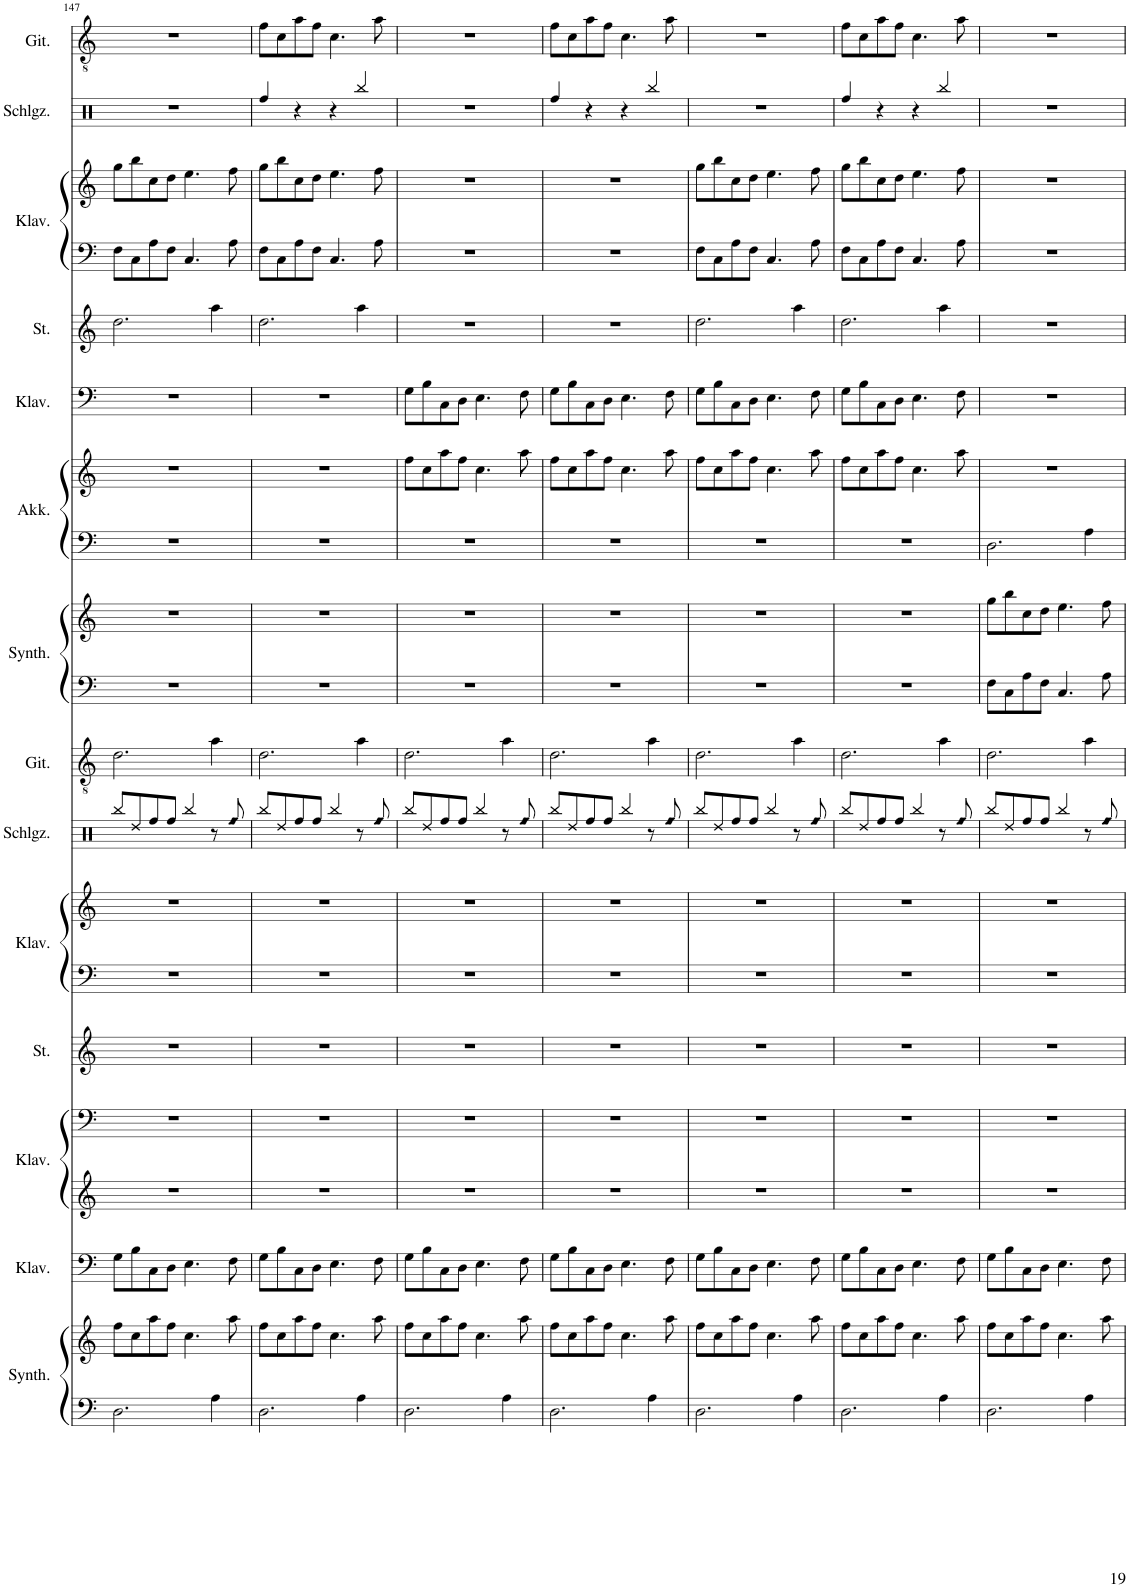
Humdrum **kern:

**kern	**kern	**kern	**kern	**kern	**kern	**kern	**kern	**kern	**kern	**kern	**kern	**kern	**kern	**kern	**kern	**kern	**kern	**kern	**kern
*part14	*part14	*part13	*part12	*part12	*part11	*part10	*part10	*part9	*part8	*part7	*part7	*part6	*part6	*part5	*part4	*part3	*part3	*part2	*part1
*staff20	*staff19	*staff18	*staff17	*staff16	*staff15	*staff14	*staff13	*staff12	*staff11	*staff10	*staff9	*staff8	*staff7	*staff6	*staff5	*staff4	*staff3	*staff2	*staff1
*I"Pad Synthesizer	*	*I"Klavier	*I"Klavier	*	*I"Streichinstrumente	*I"Klavier	*	*I"Schlagzeug	*I"Akustische Gitarre	*I"Pad Synthesizer	*	*I"Akkordeon	*	*I"Klavier	*I"Streichinstrumente	*I"Klavier	*	*I"Schlagzeug	*I"Akustische Gitarre
*I'Synth.	*	*I'Klav.	*I'Klav.	*	*I'St.	*I'Klav.	*	*I'Schlgz.	*I'Git.	*I'Synth.	*	*I'Akk.	*	*I'Klav.	*I'St.	*I'Klav.	*	*I'Schlgz.	*I'Git.
!!LO:PB:g=z
*clefF4	*clefG2	*clefF4	*clefG2	*clefF4	*clefG2	*clefF4	*clefG2	*clefX	*clefGv2	*clefF4	*clefG2	*clefF4	*clefG2	*clefF4	*clefG2	*clefF4	*clefG2	*clefX	*clefGv2
*k[]	*k[]	*k[]	*k[]	*k[]	*k[]	*k[]	*k[]	*k[]	*k[]	*k[]	*k[]	*k[]	*k[]	*k[]	*k[]	*k[]	*k[]	*k[]	*k[]
*M4/4	*M4/4	*M4/4	*M4/4	*M4/4	*M4/4	*M4/4	*M4/4	*M4/4	*M4/4	*M4/4	*M4/4	*M4/4	*M4/4	*M4/4	*M4/4	*M4/4	*M4/4	*M4/4	*M4/4
=147	=147	=147	=147	=147	=147	=147	=147	=147	=147	=147	=147	=147	=147	=147	=147	=147	=147	=147	=147
2.D\	8ff\L	8G\L	1r	1r	1r	1r	1r	8Rbb/L	2.d\	1r	1r	1r	1r	1r	2.dd\	8F\L	8gg\L	1r	1r
.	8cc\	8B\	.	.	.	.	.	8Rdd/	.	.	.	.	.	.	.	8C\	8bb\	.	.
.	8aa\	8C\	.	.	.	.	.	8Rff/	.	.	.	.	.	.	.	8A\	8cc\	.	.
.	8ff\J	8D\J	.	.	.	.	.	8Rff/J	.	.	.	.	.	.	.	8F\J	8dd\J	.	.
.	4.cc\	4.E\	.	.	.	.	.	4Rbb/	.	.	.	.	.	.	.	4.C/	4.ee\	.	.
4A\	.	.	.	.	.	.	.	8r	4a\	.	.	.	.	.	4aa\	.	.	.	.
!	!	!	!	!	!	!	!	!LO:N:head=diamond	!	!	!	!	!	!	!	!	!	!	!
.	8aa\	8F\	.	.	.	.	.	8Rff/	.	.	.	.	.	.	.	8A\	8ff\	.	.
=148	=148	=148	=148	=148	=148	=148	=148	=148	=148	=148	=148	=148	=148	=148	=148	=148	=148	=148	=148
2.D\	8ff\L	8G\L	1r	1r	1r	1r	1r	8Rbb/L	2.d\	1r	1r	1r	1r	1r	2.dd\	8F\L	8gg\L	4Rff/	8f\L
.	8cc\	8B\	.	.	.	.	.	8Rdd/	.	.	.	.	.	.	.	8C\	8bb\	.	8c\
.	8aa\	8C\	.	.	.	.	.	8Rff/	.	.	.	.	.	.	.	8A\	8cc\	4r	8a\
.	8ff\J	8D\J	.	.	.	.	.	8Rff/J	.	.	.	.	.	.	.	8F\J	8dd\J	.	8f\J
.	4.cc\	4.E\	.	.	.	.	.	4Rbb/	.	.	.	.	.	.	.	4.C/	4.ee\	4r	4.c\
4A\	.	.	.	.	.	.	.	8r	4a\	.	.	.	.	.	4aa\	.	.	4Rbb/	.
!	!	!	!	!	!	!	!	!LO:N:head=diamond	!	!	!	!	!	!	!	!	!	!	!
.	8aa\	8F\	.	.	.	.	.	8Rff/	.	.	.	.	.	.	.	8A\	8ff\	.	8a\
=149	=149	=149	=149	=149	=149	=149	=149	=149	=149	=149	=149	=149	=149	=149	=149	=149	=149	=149	=149
2.D\	8ff\L	8G\L	1r	1r	1r	1r	1r	8Rbb/L	2.d\	1r	1r	1r	8ff\L	8G\L	1r	1r	1r	1r	1r
.	8cc\	8B\	.	.	.	.	.	8Rdd/	.	.	.	.	8cc\	8B\	.	.	.	.	.
.	8aa\	8C\	.	.	.	.	.	8Rff/	.	.	.	.	8aa\	8C\	.	.	.	.	.
.	8ff\J	8D\J	.	.	.	.	.	8Rff/J	.	.	.	.	8ff\J	8D\J	.	.	.	.	.
.	4.cc\	4.E\	.	.	.	.	.	4Rbb/	.	.	.	.	4.cc\	4.E\	.	.	.	.	.
4A\	.	.	.	.	.	.	.	8r	4a\	.	.	.	.	.	.	.	.	.	.
!	!	!	!	!	!	!	!	!LO:N:head=diamond	!	!	!	!	!	!	!	!	!	!	!
.	8aa\	8F\	.	.	.	.	.	8Rff/	.	.	.	.	8aa\	8F\	.	.	.	.	.
=150	=150	=150	=150	=150	=150	=150	=150	=150	=150	=150	=150	=150	=150	=150	=150	=150	=150	=150	=150
2.D\	8ff\L	8G\L	1r	1r	1r	1r	1r	8Rbb/L	2.d\	1r	1r	1r	8ff\L	8G\L	1r	1r	1r	4Rff/	8f\L
.	8cc\	8B\	.	.	.	.	.	8Rdd/	.	.	.	.	8cc\	8B\	.	.	.	.	8c\
.	8aa\	8C\	.	.	.	.	.	8Rff/	.	.	.	.	8aa\	8C\	.	.	.	4r	8a\
.	8ff\J	8D\J	.	.	.	.	.	8Rff/J	.	.	.	.	8ff\J	8D\J	.	.	.	.	8f\J
.	4.cc\	4.E\	.	.	.	.	.	4Rbb/	.	.	.	.	4.cc\	4.E\	.	.	.	4r	4.c\
4A\	.	.	.	.	.	.	.	8r	4a\	.	.	.	.	.	.	.	.	4Rbb/	.
!	!	!	!	!	!	!	!	!LO:N:head=diamond	!	!	!	!	!	!	!	!	!	!	!
.	8aa\	8F\	.	.	.	.	.	8Rff/	.	.	.	.	8aa\	8F\	.	.	.	.	8a\
=151	=151	=151	=151	=151	=151	=151	=151	=151	=151	=151	=151	=151	=151	=151	=151	=151	=151	=151	=151
2.D\	8ff\L	8G\L	1r	1r	1r	1r	1r	8Rbb/L	2.d\	1r	1r	1r	8ff\L	8G\L	2.dd\	8F\L	8gg\L	1r	1r
.	8cc\	8B\	.	.	.	.	.	8Rdd/	.	.	.	.	8cc\	8B\	.	8C\	8bb\	.	.
.	8aa\	8C\	.	.	.	.	.	8Rff/	.	.	.	.	8aa\	8C\	.	8A\	8cc\	.	.
.	8ff\J	8D\J	.	.	.	.	.	8Rff/J	.	.	.	.	8ff\J	8D\J	.	8F\J	8dd\J	.	.
.	4.cc\	4.E\	.	.	.	.	.	4Rbb/	.	.	.	.	4.cc\	4.E\	.	4.C/	4.ee\	.	.
4A\	.	.	.	.	.	.	.	8r	4a\	.	.	.	.	.	4aa\	.	.	.	.
!	!	!	!	!	!	!	!	!LO:N:head=diamond	!	!	!	!	!	!	!	!	!	!	!
.	8aa\	8F\	.	.	.	.	.	8Rff/	.	.	.	.	8aa\	8F\	.	8A\	8ff\	.	.
=152	=152	=152	=152	=152	=152	=152	=152	=152	=152	=152	=152	=152	=152	=152	=152	=152	=152	=152	=152
2.D\	8ff\L	8G\L	1r	1r	1r	1r	1r	8Rbb/L	2.d\	1r	1r	1r	8ff\L	8G\L	2.dd\	8F\L	8gg\L	4Rff/	8f\L
.	8cc\	8B\	.	.	.	.	.	8Rdd/	.	.	.	.	8cc\	8B\	.	8C\	8bb\	.	8c\
.	8aa\	8C\	.	.	.	.	.	8Rff/	.	.	.	.	8aa\	8C\	.	8A\	8cc\	4r	8a\
.	8ff\J	8D\J	.	.	.	.	.	8Rff/J	.	.	.	.	8ff\J	8D\J	.	8F\J	8dd\J	.	8f\J
.	4.cc\	4.E\	.	.	.	.	.	4Rbb/	.	.	.	.	4.cc\	4.E\	.	4.C/	4.ee\	4r	4.c\
4A\	.	.	.	.	.	.	.	8r	4a\	.	.	.	.	.	4aa\	.	.	4Rbb/	.
!	!	!	!	!	!	!	!	!LO:N:head=diamond	!	!	!	!	!	!	!	!	!	!	!
.	8aa\	8F\	.	.	.	.	.	8Rff/	.	.	.	.	8aa\	8F\	.	8A\	8ff\	.	8a\
=153	=153	=153	=153	=153	=153	=153	=153	=153	=153	=153	=153	=153	=153	=153	=153	=153	=153	=153	=153
2.D\	8ff\L	8G\L	1r	1r	1r	1r	1r	8Rbb/L	2.d\	8F\L	8gg\L	2.D\	1r	1r	1r	1r	1r	1r	1r
.	8cc\	8B\	.	.	.	.	.	8Rdd/	.	8C\	8bb\	.	.	.	.	.	.	.	.
.	8aa\	8C\	.	.	.	.	.	8Rff/	.	8A\	8cc\	.	.	.	.	.	.	.	.
.	8ff\J	8D\J	.	.	.	.	.	8Rff/J	.	8F\J	8dd\J	.	.	.	.	.	.	.	.
.	4.cc\	4.E\	.	.	.	.	.	4Rbb/	.	4.C/	4.ee\	.	.	.	.	.	.	.	.
4A\	.	.	.	.	.	.	.	8r	4a\	.	.	4A\	.	.	.	.	.	.	.
!	!	!	!	!	!	!	!	!LO:N:head=diamond	!	!	!	!	!	!	!	!	!	!	!
.	8aa\	8F\	.	.	.	.	.	8Rff/	.	8A\	8ff\	.	.	.	.	.	.	.	.
=	=	=	=	=	=	=	=	=	=	=	=	=	=	=	=	=	=	=	=
*-	*-	*-	*-	*-	*-	*-	*-	*-	*-	*-	*-	*-	*-	*-	*-	*-	*-	*-	*-
